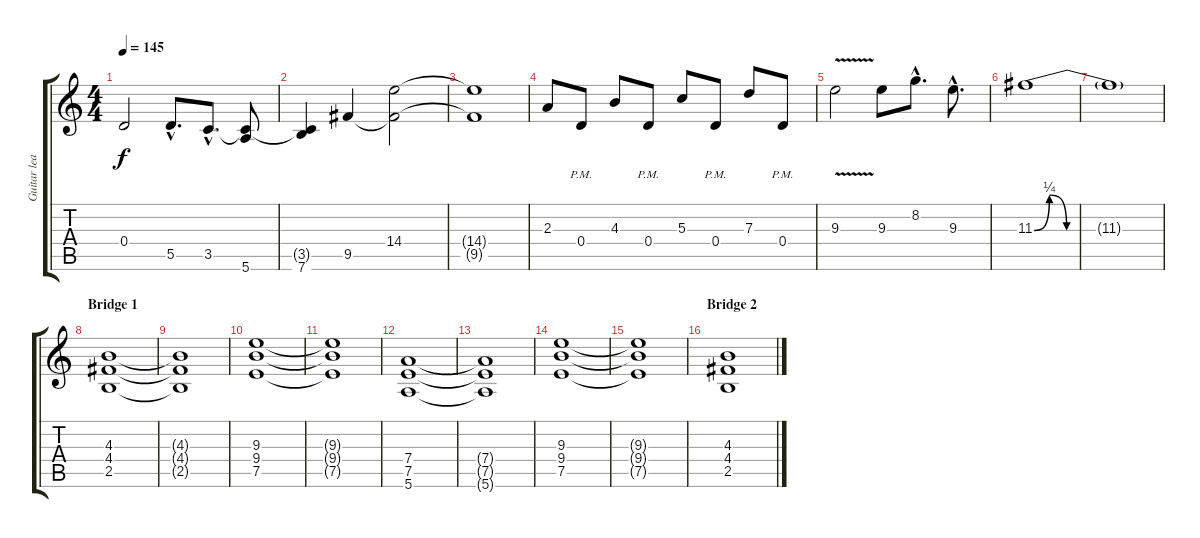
\track ("Guitar lead" "Guitar lea") {instrument distortionguitar}
\staff {score tabs}
\tuning (E4 B3 G3 D3 A2 E2) {hide}
\ts (4 4)
\tempo 145
\clef g2
\ks c
0.4{t}.2{dy f} 5.5{hac}.8{d} 3.5{hac}.8{d} (3.5{t} 5.6).8 |
(3.5{t} 7.6).4 9.5.4 (14.4 9.5{t}).2 |
(14.4{t} 9.5{t}).1 |
2.3.8{instrument distortionguitar} 0.4{pm}.8 4.3.8 0.4{pm}.8 5.3.8 0.4{pm}.8 7.3.8 0.4{pm}.8 |
9.3{v}.2 9.3.8 8.2{hac}.8{d} 9.3{hac}.8{d} |
11.3{be (custom 0 0 7 1 15 0 18 0 30 0 34 0 45 0 60 0)}.1 |
11.3{t}.1 |
\section ("" "Bridge 1")
(4.3 4.4 2.5).1{volume 8} |
(4.3{t} 4.4{t} 2.5{t}).1 |
(9.3 9.4 7.5).1 |
(9.3{t} 9.4{t} 7.5{t}).1 |
(7.4 7.5 5.6).1 |
(7.4{t} 7.5{t} 5.6{t}).1 |
(9.3 9.4 7.5).1 |
(9.3{t} 9.4{t} 7.5{t}).1 |
\section ("" "Bridge 2")
(4.3 4.4 2.5).1{volume 8}
